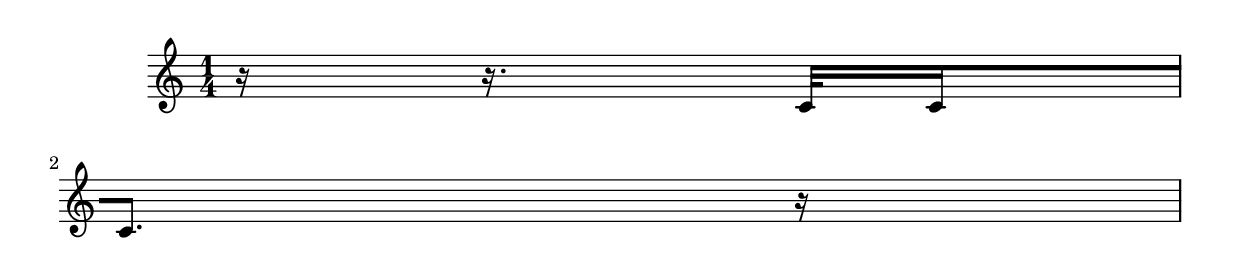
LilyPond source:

\header {
  texidoc = "beamlets don't run to end of line if there are no other
  beamlets on the same height."

}
\version "2.19.21"

\paper {
  raggedright = ##t
}

\relative {
  \time 1/4
  \override Beam.breakable = ##t
  r16 r16. c'32[ c16 \break c8. ] r16
}
